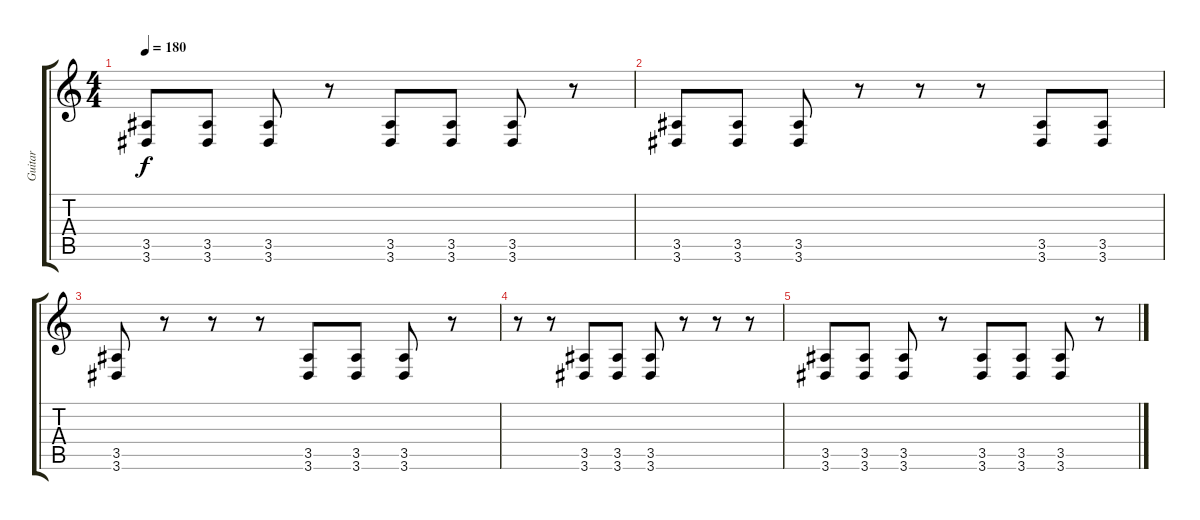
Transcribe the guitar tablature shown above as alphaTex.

\track ("Guitar" "Guitar") {instrument distortionguitar}
\staff {score tabs}
\tuning (D4 A3 F3 C3 G2 C2) {hide}
\ts (4 4)
\tempo 180
\clef g2
\ks c
(3.5 3.6).8{dy f} (3.5 3.6).8 (3.5 3.6).8 r.8 (3.5 3.6).8 (3.5 3.6).8 (3.5 3.6).8 r.8 |
(3.5 3.6).8 (3.5 3.6).8 (3.5 3.6).8 r.8 r.8 r.8 (3.5 3.6).8 (3.5 3.6).8 |
(3.5 3.6).8 r.8 r.8 r.8 (3.5 3.6).8 (3.5 3.6).8 (3.5 3.6).8 r.8 |
r.8 r.8 (3.5 3.6).8 (3.5 3.6).8 (3.5 3.6).8 r.8 r.8 r.8 |
(3.5 3.6).8 (3.5 3.6).8 (3.5 3.6).8 r.8 (3.5 3.6).8 (3.5 3.6).8 (3.5 3.6).8 r.8
